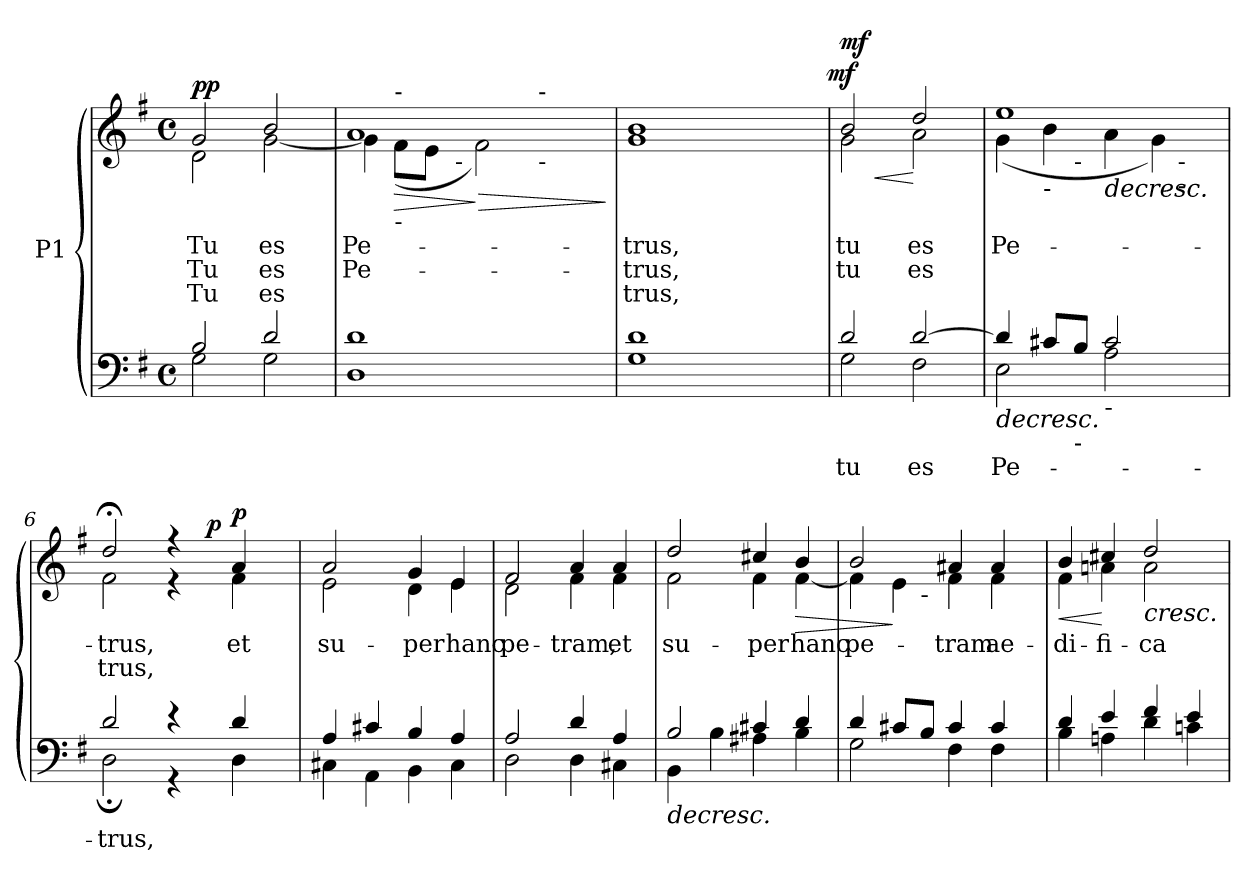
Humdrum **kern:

**kern	**text	**kern	**text	**text	**text	**dynam
*part1	*part1	*part1	*part1	*part1	*part1	*part1
*staff2	*staff2	*staff1	*staff1	*staff1	*staff1	*staff1/2
*I"P1	*	*	*	*	*	*
!!LO:PB:g=z
*clefF4	*	*clefG2	*	*	*	*
*k[f#]	*	*k[f#]	*	*	*	*
*G:	*	*G:	*	*	*	*
*M4/4	*	*M4/4	*	*	*	*
*met(c)	*	*met(c)	*	*	*	*
*MM70	*	*MM76	*	*	*	*
=1	=1	=1	=1	=1	=1	=1
*^	*	*	*	*	*	*
!	!	!	!LO:TX:a:B:t=Maestoso	!	!	!	!
!	!	!	!	!LO:LY:a:color=#000000	!LO:LY:b:color=#000000	!LO:LY:b:color=#000000	!
*	*	*	*^	*	*	*	*
2Bi/	2Gi\	.	2gi/	2di\	Tu	Tu	Tu	p p
!	!	!	!	!	!LO:LY:a:color=#000000	!LO:LY:b:color=#000000	!LO:LY:b:color=#000000	!
2di/	2Gi\	.	2bi/	[2gi\	es	es	es	.
*v	*v	*	*	*	*	*	*	*
*	*	*v	*v	*	*	*	*
=2	=2	=2	=2	=2	=2	=2
*^	*	*^	*	*	*	*
!	!	!	!	!	!LO:LY:a:color=#000000	!LO:LY:b:color=#000000	!	!
*v	*v	*	*^	*^	*	*	*	*
1Di 1di	.	1ai	4gi\]	4ryy	2ryy	Pe-	Pe-	.	.
!	!	!	!LO:TX:a:t=-	!	!	!	!	!	!
!	!	!	!LO:TX:b:t=-	!	!	!	!	!	!
!	!	!	!	!	!	!	!	!	!LO:HP:b
.	.	.	(8f#i\L	8ryy	.	.	.	.	>
.	.	.	8ei\J	32ryy	.	.	.	.	.
.	.	.	.	64ryy	.	.	.	.	.
.	.	.	.	128...ryy	.	.	.	.	.
!	!	!	!	!LO:TX:b:t=-	!	!	!	!	!
.	.	.	.	2ryy	.	.	.	.	.
!	!	!	!	!	!	!	!	!	!LO:HP:n=1:b
.	.	.	2f#i\)	.	8ryy	.	.	.	] >
.	.	.	.	.	16ryy	.	.	.	.
.	.	.	.	.	64ryy	.	.	.	.
.	.	.	.	.	512.ryy	.	.	.	.
!	!	!	!	!	!LO:TX:b:t=-	!	!	!	!
!	!	!	!	!	!LO:TX:a:t=-	!	!	!	!
.	.	.	.	.	4ryy	.	.	.	.
.	.	.	.	16ryy	.	.	.	.	.
.	.	.	.	.	32ryy	.	.	.	.
.	.	.	.	.	128ryy	.	.	.	.
.	.	.	.	.	256ryy	.	.	.	.
.	.	.	.	1024ryy	1024ryy	.	.	.	.
.	.	.	.	.	.	.	.	.	]
*	*	*v	*v	*v	*v	*	*	*	*
=3	=3	=3	=3	=3	=3	=3
*	*	*^	*	*	*	*
*	*	*	*^	*	*	*	*
*	*	*	*	*^	*	*	*	*
!	!	!	!	!	!	!LO:LY:a:color=#000000	!LO:LY:b:color=#000000	!LO:LY:b:color=#000000	!
*^	*	*v	*v	*v	*v	*	*	*	*
1Gi 1di	2ryy	.	1gi 1bi	-trus,	-trus,	trus,	.
.	4ryy	.	.	.	.	.	.
.	8ryy	.	.	.	.	.	.
.	16ryy	.	.	.	.	.	.
.	32ryy	.	.	.	.	.	.
.	64ryy	.	.	.	.	.	.
.	128...ryy	.	.	.	.	.	.
.	1024ryy	.	.	.	.	.	mf
=4	=4	=4	=4	=4	=4	=4	=4
!	!	!LO:LY:b:color=#000000	!	!	!	!	!
!	!	!	!	!LO:LY:b:color=#000000	!LO:LY:b:color=#000000	!	!LO:HP:b
*	*	*	*^	*	*	*	*
2di/	2Gi\	tu	2bi/	2gi\	tu	tu	.	< mf
!	!	!LO:LY:b:color=#000000	!	!	!	!	!	!
!	!	!	!	!	!LO:LY:b:color=#000000	!LO:LY:b:color=#000000	!	!
[2di/	2F#i\	es	2ddi/	2ai\	es	es	.	[ [
*	*	*	*v	*v	*	*	*	*
=5	=5	=5	=5	=5	=5	=5	=5
*	*	*	*^	*	*	*	*
!	!	!LO:LY:b:color=#000000	!	!	!	!	!	!LO:HP:b=2
*	*	*	*v	*v	*	*	*	*
*	*	*	*^	*	*	*	*
!	!	!	!	!	!LO:LY:b:color=#000000	!	!	!
*	*	*	*^	*^	*	*	*	*
4di/]	2Ei\	Pe-	1eei	(4gi\	4.ryy	2ryy	Pe-	.	.	>
!	!	!	!	!LO:TX:b:t=-	!	!	!	!	!	!
8c#Xi/L	.	.	.	4bi\	.	.	.	.	.	.
!	!	!	!	!	!LO:TX:b:t=-	!	!	!	!	!
!LO:TX:b:t=-	!	!	!	!	!	!	!	!	!	!
8Bi/J	.	.	.	.	2ryy	.	.	.	.	.
!LO:TX:b:t=-	!	!	!	!	!	!	!	!	!	!
!	!	!	!	!	!	!	!	!	!	!LO:HP:b
2c#i/	2Ai\	.	.	4ai\	.	4ryy	.	.	.	>
.	.	.	.	4gi\)	.	16.ryy	.	.	.	.
!	!	!	!	!	!	!LO:TX:b:t=-	!	!	!	!
!	!	!	!	!	!	!LO:TX:b:t=-	!	!	!	!
.	.	.	.	.	.	8ryy	.	.	.	.
.	.	.	.	.	8ryy	.	.	.	.	.
.	.	.	.	.	.	32ryy	.	.	.	.
*v	*v	*	*	*	*	*	*	*	*	*
.	.	.	.	.	.	.	.	.	[
*	*	*v	*v	*v	*v	*	*	*	*
=6	=6	=6	=6	=6	=6	=6
*	*	*^	*	*	*	*
*	*	*	*^	*	*	*	*
*	*	*	*	*^	*	*	*	*
!	!LO:LY:b:color=#000000	!	!	!	!	!	!	!	!
*^	*	*v	*v	*v	*v	*	*	*	*
*	*	*	*^	*	*	*	*
*	*	*	*	*^	*	*	*	*
*	*	*	*	*	*^	*	*	*	*
!	!	!	!	!	!	!	!LO:LY:b:color=#000000	!LO:LY:b:color=#000000	!	!
*	*^	*	*	*v	*v	*v	*	*	*	*
2di/	2D;i\	2ryy	-trus,	2dd;i/	2f#i\	trus,	-trus,	.	.
4r	4r	8ryy	.	4r	4r	.	.	.	.
.	.	64ryy	.	.	.	.	.	.	.
.	.	256ryy	.	.	.	.	.	.	.
.	.	4ryy	.	.	.	.	.	.	p
!	!	!	!	!	!	!LO:LY:b:color=#000000	!	!	!
4di/	4Di\	.	.	4ai/	4f#i\	et	.	.	p
.	.	16ryy	.	.	.	.	.	.	.
.	.	32ryy	.	.	.	.	.	.	.
.	.	128.ryy	.	.	.	.	.	.	.
*	*	*	*	*v	*v	*	*	*	*
.	.	.	.	.	.	.	.	] ]
*	*v	*v	*	*	*	*	*	*
!!LO:LB:g=z
=7	=7	=7	=7	=7	=7	=7	=7
*	*^	*	*	*	*	*	*
!	!	!	!	!	!LO:LY:b:color=#000000	!	!	!
*	*v	*v	*	*^	*	*	*	*
4Ai/	4C#Xi\	.	2ai/	2ei\	su-	.	.	.
4c#Xi/	4AAi\	.	.	.	.	.	.	.
!	!	!	!	!	!LO:LY:b:color=#000000	!	!	!
4Bi/	4BBi\	.	4gi/	4di\	-per	.	.	.
!	!	!	!	!	!LO:LY:b:color=#000000	!	!	!
4Ai/	4C#i\	.	4ei/	4ei\	hanc	.	.	.
=8	=8	=8	=8	=8	=8	=8	=8	=8
!	!	!	!	!	!LO:LY:b:color=#000000	!	!	!
2Ai/	2Di\	.	2f#i/	2di\	pe-	.	.	.
!	!	!	!	!	!LO:LY:b:color=#000000	!	!	!
4di/	4Di\	.	4ai/	4f#i\	-tram,	.	.	.
!	!	!	!	!	!LO:LY:b:color=#000000	!	!	!
4Ai/	4C#Xi\	.	4ai/	4f#i\	et	.	.	.
=9	=9	=9	=9	=9	=9	=9	=9	=9
!	!	!	!	!	!	!	!	!LO:HP:b=2
!	!	!	!	!	!LO:LY:b:color=#000000	!	!	!
2Bi/	4BBi\	.	2ddi/	2f#i\	su-	.	.	>
.	4Bi\	.	.	.	.	.	.	.
!	!	!	!	!	!LO:LY:b:color=#000000	!	!	!
4c#Xi/	4A#Xi\	.	4cc#Xi/	4f#i\	-per	.	.	.
!	!	!	!	!	!LO:LY:b:color=#000000	!	!	!LO:HP:b
4di/	4Bi\	.	4bi/	[4f#i\	hanc	.	.	>
*	*	*	*v	*v	*	*	*	*
=10	=10	=10	=10	=10	=10	=10	=10
*	*	*	*^	*	*	*	*
!	!	!	!	!	!LO:LY:b:color=#000000	!	!	!
*	*	*	*	*^	*	*	*	*
4di/	2Gi\	.	2bi/	4f#i\]	4.ryy	pe-	.	.	.
8c#Xi/L	.	.	.	4ei\	.	.	.	.	]
!	!	!	!	!	!LO:TX:b:t=-	!	!	!	!
8Bi/J	.	.	.	.	2ryy	.	.	.	.
!	!	!	!	!	!	!LO:LY:b:color=#000000	!	!	!
4c#i/	4F#i\	.	4a#Xi/	4f#i\	.	-tram	.	.	.
!	!	!	!	!	!	!LO:LY:b:color=#000000	!	!	!
4c#i/	4F#i\	.	4a#i/	4f#i\	.	ae-	.	.	.
.	.	.	.	.	8ryy	.	.	.	.
*v	*v	*	*	*	*	*	*	*	*
.	.	.	.	.	.	.	.	]
*	*	*v	*v	*v	*	*	*	*
=11	=11	=11	=11	=11	=11	=11
*^	*	*	*	*	*	*
*	*	*	*^	*	*	*	*
*	*	*	*	*^	*	*	*	*
!	!	!	!	!	!	!LO:LY:b:color=#000000	!	!	!LO:HP:b
*	*	*	*	*v	*v	*	*	*	*
4di/	4Bi\	.	4bi/	4f#i\	-di-	.	.	<
!	!	!	!	!	!LO:LY:b:color=#000000	!	!	!
4ei/	4Ani\	.	4cc#Xi/	4ani\	-fi-	.	.	[
!	!	!	!	!	!LO:LY:b:color=#000000	!	!	!LO:HP:n=1:b
4f#i/	4di\	.	2ddi/	2ai\	-ca-	.	.	[ <
4ei/	4cni\	.	.	.	.	.	.	.
*v	*v	*	*	*	*	*	*	*
*	*	*v	*v	*	*	*	*
=	=	=	=	=	=	=
*-	*-	*-	*-	*-	*-	*-
